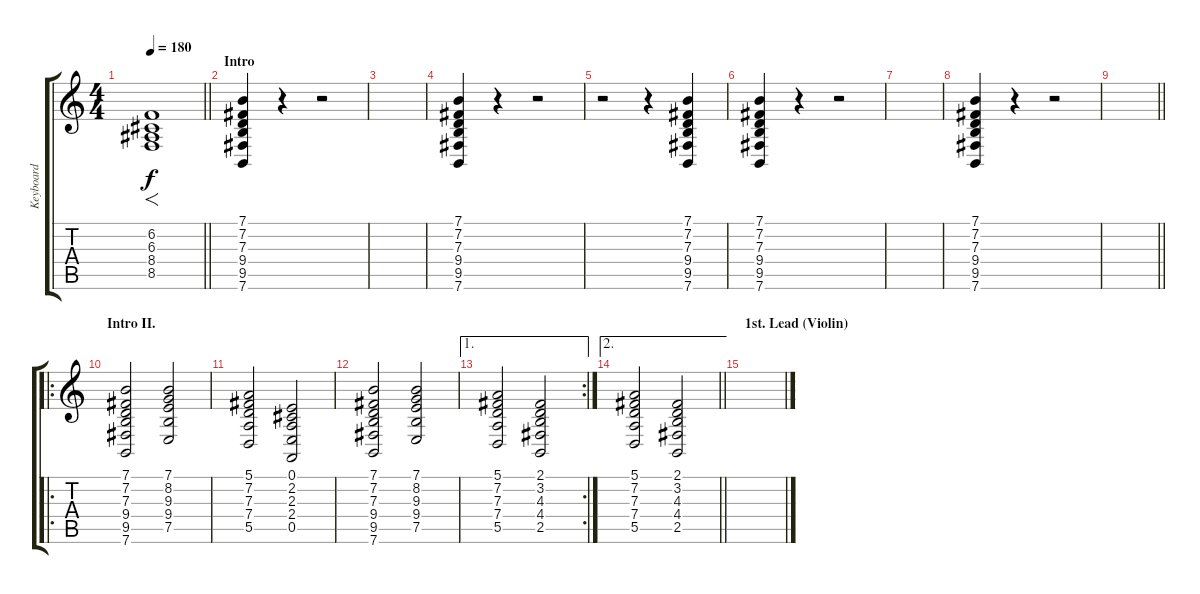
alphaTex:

\track ("Keyboard" "Keyboard") {instrument stringensemble1}
\staff {score tabs}
\tuning (E4 B3 G3 D3 A2 E2) {hide}
\ts (4 4)
\tempo 180
\clef g2
\barLineRight lightlight
\ks c
(6.2 6.3 8.4 8.5).1{f dy f instrument stringensemble1} |
\section ("" "Intro")
(7.1 7.2 7.3 9.4 9.5 7.6).4 r.4 r.2 |
|
(7.1 7.2 7.3 9.4 9.5 7.6).4 r.4 r.2 |
r.2 r.4 (7.1 7.2 7.3 9.4 9.5 7.6).4 |
(7.1 7.2 7.3 9.4 9.5 7.6).4 r.4 r.2 |
|
(7.1 7.2 7.3 9.4 9.5 7.6).4 r.4 r.2 |
\barLineRight lightlight
|
\ro
\section ("" "Intro II.")
(7.1 7.2 7.3 9.4 9.5 7.6).2 (7.1 8.2 9.3 9.4 7.5).2 |
(5.1 7.2 7.3 7.4 5.5).2 (0.1 2.2 2.3 2.4 0.5).2 |
(7.1 7.2 7.3 9.4 9.5 7.6).2 (7.1 8.2 9.3 9.4 7.5).2 |
\ae 1
\rc 2
(5.1 7.2 7.3 7.4 5.5).2 (2.1 3.2 4.3 4.4 2.5).2 |
\ae 2
\barLineRight lightlight
(5.1 7.2 7.3 7.4 5.5).2 (2.1 3.2 4.3 4.4 2.5).2 |
\section ("" "1st. Lead (Violin)")
